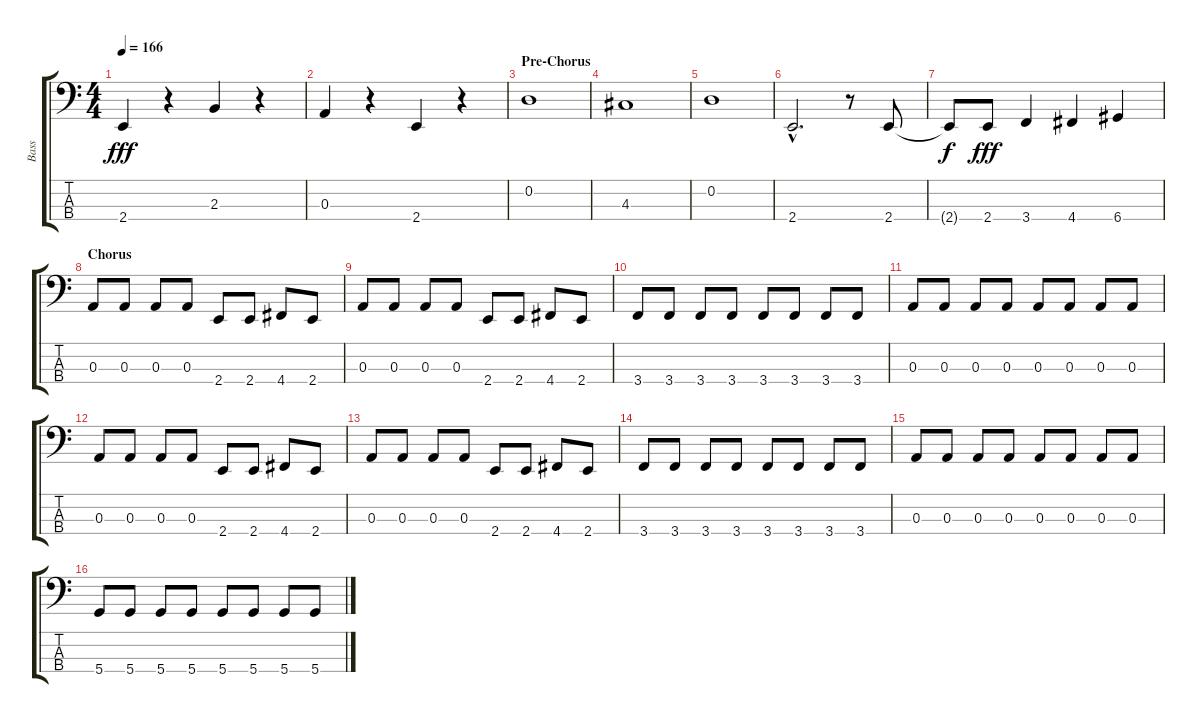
\track ("Bass" "Bass") {instrument electricbassfinger}
\staff {score tabs}
\tuning (G2 D2 A1 D1) {hide}
\ts (4 4)
\tempo 166
\clef f4
\ks c
2.4.4{dy fff} r.4 2.3.4 r.4 |
0.3.4 r.4 2.4.4 r.4 |
\section ("" "Pre-Chorus")
0.2.1 |
4.3.1 |
0.2.1 |
2.4{hac}.2{d} r.8 2.4.8 |
2.4{t}.8{dy f} 2.4.8{dy fff} 3.4.4 4.4.4 6.4.4 |
\section ("" "Chorus")
0.3.8 0.3.8 0.3.8 0.3.8 2.4.8 2.4.8 4.4.8 2.4.8 |
0.3.8 0.3.8 0.3.8 0.3.8 2.4.8 2.4.8 4.4.8 2.4.8 |
3.4.8 3.4.8 3.4.8 3.4.8 3.4.8 3.4.8 3.4.8 3.4.8 |
0.3.8 0.3.8 0.3.8 0.3.8 0.3.8 0.3.8 0.3.8 0.3.8 |
0.3.8 0.3.8 0.3.8 0.3.8 2.4.8 2.4.8 4.4.8 2.4.8 |
0.3.8 0.3.8 0.3.8 0.3.8 2.4.8 2.4.8 4.4.8 2.4.8 |
3.4.8 3.4.8 3.4.8 3.4.8 3.4.8 3.4.8 3.4.8 3.4.8 |
0.3.8 0.3.8 0.3.8 0.3.8 0.3.8 0.3.8 0.3.8 0.3.8 |
5.4.8 5.4.8 5.4.8 5.4.8 5.4.8 5.4.8 5.4.8 5.4.8
